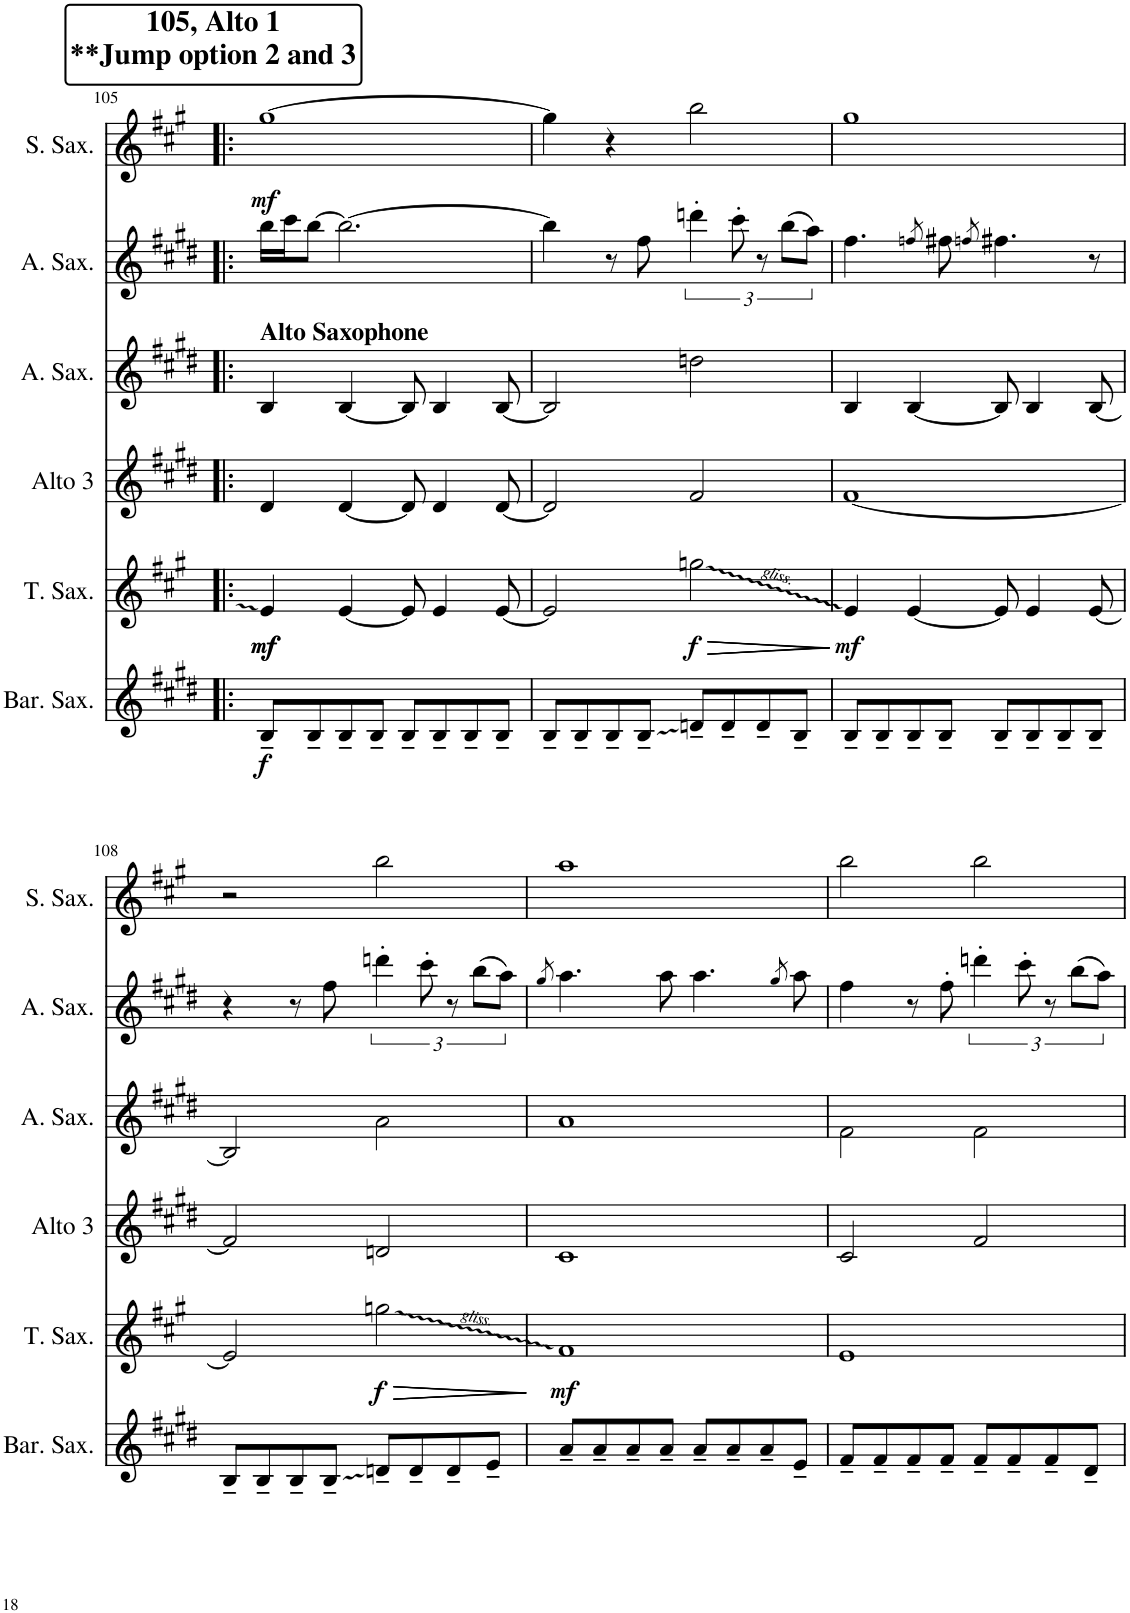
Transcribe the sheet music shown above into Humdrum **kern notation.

**kern	**dynam	**kern	**dynam	**kern	**kern	**kern	**kern	**dynam
*part6	*part6	*part5	*part5	*part4	*part3	*part2	*part1	*part1
*staff6	*staff6	*staff5	*staff5	*staff4	*staff3	*staff2	*staff1	*staff1
*I"Baritone Saxophone	*	*I"Tenor Saxophone	*	*I"Alto Sax 3	*I"Alto Sax 2	*I"Alto Saxophone	*I"Soprano Saxophone	*
*I'Bar. Sax.	*	*I'T. Sax.	*	*I'Alto 3	*I'Alto 2	*I'A. Sax.	*I'S. Sax.	*
!!LO:PB:g=z
*clefG2	*	*clefG2	*	*clefG2	*clefG2	*clefG2	*clefG2	*
*Trd12c21	*	*Trd8c14	*	*Trd5c9	*Trd5c9	*Trd5c9	*Trd1c2	*
*k[f#c#g#d#]	*	*k[f#c#g#]	*	*k[f#c#g#d#]	*k[f#c#g#d#]	*k[f#c#g#d#]	*k[f#c#g#]	*
*M4/4	*	*M4/4	*	*M4/4	*M4/4	*M4/4	*M4/4	*
!!LO:REH:place=s1:a:t=
!!LO:REH:place=s1:a:t=**Jump option 2 and 3
!!LO:REH:place=s1:a:B:cj:fs=14:t=105, Alto 1
=105!|:	=105!|:	=105!|:	=105!|:	=105!|:	=105!|:	=105!|:	=105!|:	=105!|:
!	!	!	!	!	!LO:TX:a:B:t=Alto Saxophone	!	!	!
!	!LO:DY:b	!	!LO:DY:b	!	!	!	!	!
!	!	!	!LO:DY:n=1:b	!	!	!	!	!LO:DY:b
8B~/L	f	4e/	mf mf	4d#/	4B/	16bb\LL	[1gg#	mf
.	.	.	.	.	.	16ccc#\J	.	.
8B~/	.	.	.	.	.	[8bb\J	.	.
8B~/	.	[4e/	.	[4d#/	[4B/	2.bb\_	.	.
8B~/J	.	.	.	.	.	.	.	.
8B~/L	.	8e/]	.	8d#/]	8B/]	.	.	.
8B~/	.	4e/	.	4d#/	4B/	.	.	.
8B~/	.	.	.	.	.	.	.	.
8B~/J	.	[8e/	.	[8d#/	[8B/	.	.	.
=106	=106	=106	=106	=106	=106	=106	=106	=106
8B~/L	.	2e/]	.	2d#/]	2B/]	4bb\]	4gg#\]	.
8B~/	.	.	.	.	.	.	.	.
8B~/	.	.	.	.	.	8r	4r	.
8B~/J	.	.	.	.	.	8ff#\	.	.
!	!	!	!LO:HP:b	!	!	!	!	!
!	!	!	!LO:HP:n=1:b	!	!	!	!	!
!	!	!	!LO:HP:n=1:b	!	!	!	!	!
!	!	!	!LO:DY:n=1:b	!	!	!	!	!
8dn~/L	.	2ggn\	> > > f	2f#/	2ddn\	6dddn'\	2bb\	.
8d~/	.	.	.	.	.	.	.	.
.	.	.	.	.	.	12ccc#'\	.	.
8d~/	.	.	.	.	.	12r	.	.
.	.	.	.	.	.	(>12bb\L	.	.
8B~/J	.	.	.	.	.	.	.	.
.	.	.	.	.	.	12aa\J)	.	.
.	.	.	]	.	.	.	.	.
=107	=107	=107	=107	=107	=107	=107	=107	=107
!	!	!	!LO:DY:b	!	!	!	!	!
8B~/L	.	4e/	mf	[1f#	4B/	4.ff#\	1gg#	.
8B~/	.	.	.	.	.	.	.	.
8B~/	.	[4e/	]	.	[4B/	.	.	.
.	.	.	.	.	.	8qffn/	.	.
8B~/J	.	.	.	.	.	8ff#X\	.	.
.	.	.	.	.	.	8qffn/	.	.
8B~/L	.	8e/]	]	.	8B/]	4.ff#X\	.	.
8B~/	.	4e/	.	.	4B/	.	.	.
8B~/	.	.	.	.	.	.	.	.
8B~/J	.	[8e/	.	.	[8B/	8r	.	.
!!LO:LB:g=z
=108	=108	=108	=108	=108	=108	=108	=108	=108
8B~/L	.	2e/]	.	2f#/]	2B/]	4r	2r	.
8B~/	.	.	.	.	.	.	.	.
8B~/	.	.	.	.	.	8r	.	.
8B~/J	.	.	.	.	.	8ff#\	.	.
!	!	!	!LO:HP:b	!	!	!	!	!
!	!	!	!LO:HP:n=1:b	!	!	!	!	!
!	!	!	!LO:HP:n=1:b	!	!	!	!	!
!	!	!	!LO:DY:n=1:b	!	!	!	!	!
8dn~/L	.	2ggn\	> > > f	2dn/	2a\	6dddn'\	2bb\	.
8d~/	.	.	.	.	.	.	.	.
.	.	.	.	.	.	12ccc#'\	.	.
8d~/	.	.	.	.	.	12r	.	.
.	.	.	.	.	.	(>12bb\L	.	.
8e~/J	.	.	.	.	.	.	.	.
.	.	.	.	.	.	12aa\J)	.	.
.	.	.	]	.	.	.	.	.
=109	=109	=109	=109	=109	=109	=109	=109	=109
.	.	.	.	.	.	8qgg#/	.	.
!	!	!	!LO:DY:b	!	!	!	!	!
8a~/L	.	1f#	mf	1c#	1a	4.aa\	1aa	.
8a~/	.	.	.	.	.	.	.	.
8a~/	.	.	.	.	.	.	.	.
8a~/J	.	.	.	.	.	8aa\	.	.
8a~/L	.	.	.	.	.	4.aa\	.	.
8a~/	.	.	.	.	.	.	.	.
8a~/	.	.	.	.	.	.	.	.
.	.	.	.	.	.	8qgg#/	.	.
8e~/J	.	.	.	.	.	8aa\	.	.
.	.	.	]	.	.	.	.	.
=110	=110	=110	=110	=110	=110	=110	=110	=110
8f#~/L	.	1e	.	2c#/	2f#\	4ff#\	2bb\	.
8f#~/	.	.	.	.	.	.	.	.
8f#~/	.	.	.	.	.	8r	.	.
8f#~/J	.	.	.	.	.	8ff#'\	.	.
8f#~/L	.	.	.	2f#/	2f#\	6dddn'\	2bb\	.
8f#~/	.	.	.	.	.	.	.	.
.	.	.	.	.	.	12ccc#'\	.	.
8f#~/	.	.	.	.	.	12r	.	.
.	.	.	.	.	.	(>12bb\L	.	.
8d#~/J	.	.	.	.	.	.	.	.
.	.	.	.	.	.	12aa\J)	.	.
.	.	.	]	.	.	.	.	.
=	=	=	=	=	=	=	=	=
*-	*-	*-	*-	*-	*-	*-	*-	*-
